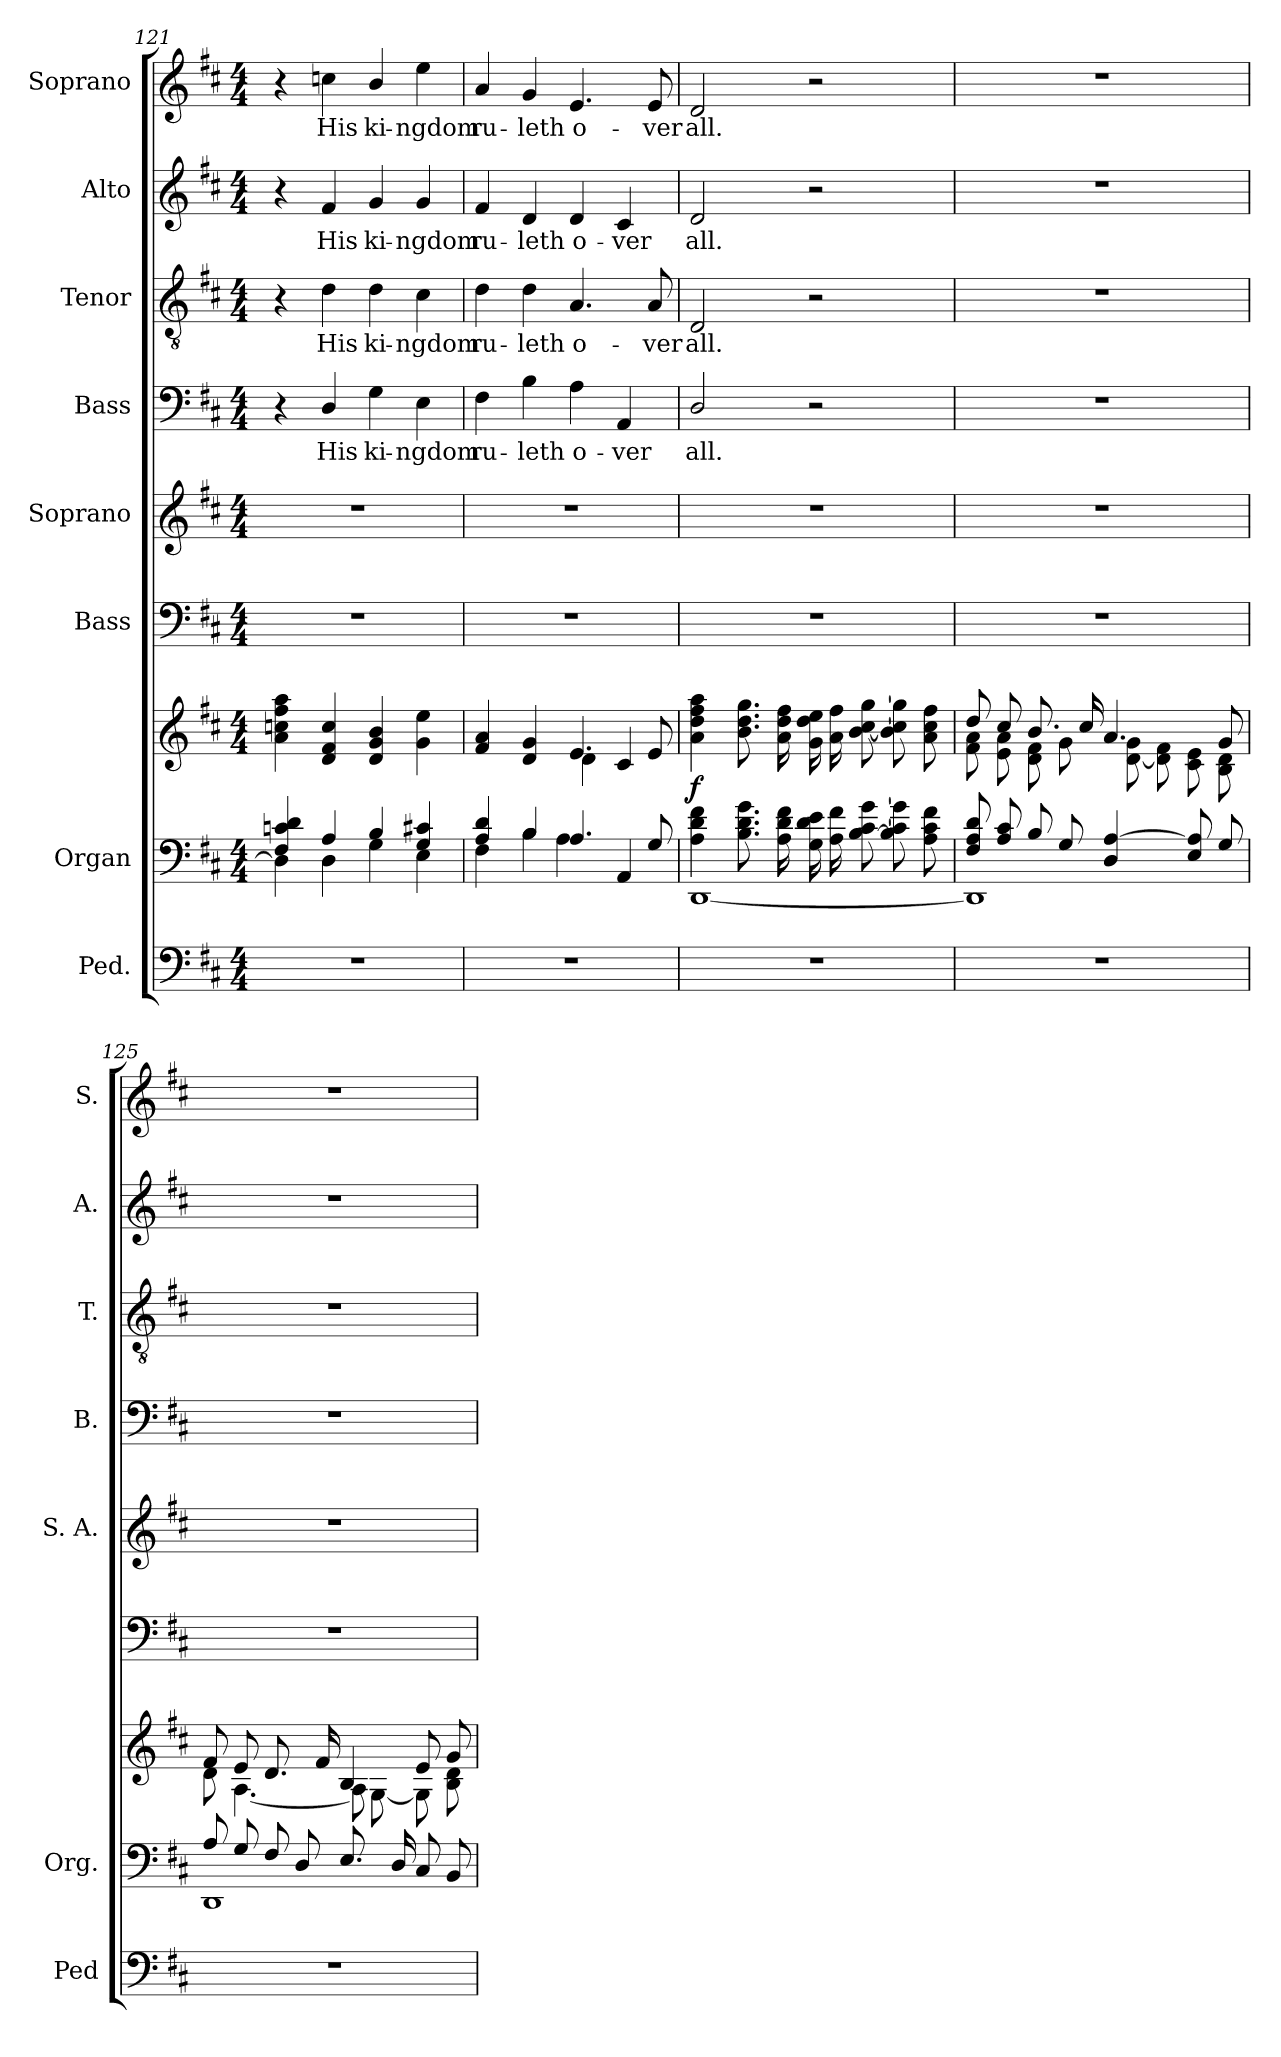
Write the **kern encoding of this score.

**kern	**kern	**kern	**dynam	**kern	**kern	**kern	**text	**kern	**text	**kern	**text	**kern	**text
*part8	*part7	*part7	*part7	*part6	*part5	*part4	*part4	*part3	*part3	*part2	*part2	*part1	*part1
*staff9	*staff8	*staff7	*staff7/8	*staff6	*staff5	*staff4	*staff4	*staff3	*staff3	*staff2	*staff2	*staff1	*staff1
*I"Ped.	*I"Organ	*	*	*I"Bass	*I"Soprano	*I"Bass	*	*I"Tenor	*	*I"Alto	*	*I"Soprano	*
*I'Ped	*I'Org.	*	*	*	*I'S. A.	*I'B.	*	*I'T.	*	*I'A.	*	*I'S.	*
*clefF4	*clefF4	*clefG2	*	*clefF4	*clefG2	*clefF4	*	*clefGv2	*	*clefG2	*	*clefG2	*
*	*	*	*	*	*	*	*	*ITrd7c12	*	*	*	*	*
*k[f#c#]	*k[f#c#]	*k[f#c#]	*	*k[f#c#]	*k[f#c#]	*k[f#c#]	*	*k[f#c#]	*	*k[f#c#]	*	*k[f#c#]	*
*D:	*D:	*D:	*	*D:	*D:	*D:	*	*D:	*	*D:	*	*D:	*
*M4/4	*M4/4	*M4/4	*	*M4/4	*M4/4	*M4/4	*	*M4/4	*	*M4/4	*	*M4/4	*
=121	=121	=121	=121	=121	=121	=121	=121	=121	=121	=121	=121	=121	=121
*	*^	*	*	*	*	*	*	*	*	*	*	*	*
1r	4F#i/ 4cni 4di	4Di\]	4ai\ 4ccni 4ff#i 4aai	.	1r	1r	4r	.	4r	.	4r	.	4r	.
!	!	!	!	!	!	!	!	!LO:LY:b:color=#000000	!	!	!	!	!	!
!	!	!	!	!	!	!	!	!	!	!LO:LY:b:color=#000000	!	!	!	!
!	!	!	!	!	!	!	!	!	!	!	!	!LO:LY:b:color=#000000	!	!
!	!	!	!	!	!	!	!	!	!	!	!	!	!	!LO:LY:b:color=#000000
.	4Ai/	4Di\	4di/ 4f#i 4cci	.	.	.	4Di/	His	4Di\	His	4f#i/	His	4ccni\	His
!	!	!	!	!	!	!	!	!LO:LY:b:color=#000000	!	!	!	!	!	!
!	!	!	!	!	!	!	!	!	!	!LO:LY:b:color=#000000	!	!	!	!
!	!	!	!	!	!	!	!	!	!	!	!	!LO:LY:b:color=#000000	!	!
!	!	!	!	!	!	!	!	!	!	!	!	!	!	!LO:LY:b:color=#000000
.	4Bi/	4Gi\	4di/ 4gi 4bi	.	.	.	4Gi\	ki-	4Di\	ki-	4gi/	ki-	4bi/	ki-
!	!	!	!	!	!	!	!	!LO:LY:b:color=#000000	!	!	!	!	!	!
!	!	!	!	!	!	!	!	!	!	!LO:LY:b:color=#000000	!	!	!	!
!	!	!	!	!	!	!	!	!	!	!	!	!LO:LY:b:color=#000000	!	!
!	!	!	!	!	!	!	!	!	!	!	!	!	!	!LO:LY:b:color=#000000
.	4Gi/ 4c#Xi	4Ei\	4gi\ 4eei	.	.	.	4Ei\	-ngdom	4C#i\	-ngdom	4gi/	-ngdom	4eei\	-ngdom
!!LO:LB:g=z
=122	=122	=122	=122	=122	=122	=122	=122	=122	=122	=122	=122	=122	=122	=122
*	*	*	*^	*	*	*	*	*	*	*	*	*	*	*
!	!	!	!	!	!	!	!	!	!LO:LY:b:color=#000000	!	!	!	!	!	!
!	!	!	!	!	!	!	!	!	!	!	!LO:LY:b:color=#000000	!	!	!	!
!	!	!	!	!	!	!	!	!	!	!	!	!	!LO:LY:b:color=#000000	!	!
!	!	!	!	!	!	!	!	!	!	!	!	!	!	!	!LO:LY:b:color=#000000
1r	4Ai/ 4di	4F#i\	4f#i/ 4ai	2ryy	.	1r	1r	4F#i\	ru-	4Di\	ru-	4f#i/	ru-	4ai/	ru-
!	!	!	!	!	!	!	!	!	!LO:LY:b:color=#000000	!	!	!	!	!	!
!	!	!	!	!	!	!	!	!	!	!	!LO:LY:b:color=#000000	!	!	!	!
!	!	!	!	!	!	!	!	!	!	!	!	!	!LO:LY:b:color=#000000	!	!
!	!	!	!	!	!	!	!	!	!	!	!	!	!	!	!LO:LY:b:color=#000000
.	4Bi/	4Bi\	4di/ 4gi	.	.	.	.	4Bi\	-leth	4Di\	-leth	4di/	-leth	4gi/	-leth
!	!	!	!	!	!	!	!	!	!LO:LY:b:color=#000000	!	!	!	!	!	!
!	!	!	!	!	!	!	!	!	!	!	!LO:LY:b:color=#000000	!	!	!	!
!	!	!	!	!	!	!	!	!	!	!	!	!	!LO:LY:b:color=#000000	!	!
!	!	!	!	!	!	!	!	!	!	!	!	!	!	!	!LO:LY:b:color=#000000
.	4.Ai/	4Ai\	4.ei/	4di\	.	.	.	4Ai\	o-	4.AAi/	o-	4di/	o-	4.ei/	o-
!	!	!	!	!	!	!	!	!	!LO:LY:b:color=#000000	!	!	!	!	!	!
!	!	!	!	!	!	!	!	!	!	!	!	!	!LO:LY:b:color=#000000	!	!
.	.	4AAi/	.	4c#i/	.	.	.	4AAi/	-ver	.	.	4c#i/	-ver	.	.
!	!	!	!	!	!	!	!	!	!	!	!LO:LY:b:color=#000000	!	!	!	!
!	!	!	!	!	!	!	!	!	!	!	!	!	!	!	!LO:LY:b:color=#000000
.	8Gi/	.	8ei/	.	.	.	.	.	.	8AAi/	-ver	.	.	8ei/	-ver
*	*	*	*v	*v	*	*	*	*	*	*	*	*	*	*	*
=123	=123	=123	=123	=123	=123	=123	=123	=123	=123	=123	=123	=123	=123	=123
!	!	!	!	!	!	!	!	!LO:LY:b:color=#000000	!	!	!	!	!	!
!	!	!	!	!	!	!	!	!	!	!LO:LY:b:color=#000000	!	!	!	!
!	!	!	!	!	!	!	!	!	!	!	!	!LO:LY:b:color=#000000	!	!
!	!	!	!	!	!	!	!	!	!	!	!	!	!	!LO:LY:b:color=#000000
1r	4Ai\ 4di 4f#i	[1DDi	4ai\ 4ddi 4ff#i 4aai	f	1r	1r	2Di/	all.	2DDi/	all.	2di/	all.	2di/	all.
.	8.Bi\ 8.di 8.gi	.	8.bi\ 8.ddi 8.ggi	.	.	.	.	.	.	.	.	.	.	.
.	16Ai\ 16di 16f#i	.	16ai\ 16ddi 16ff#i	.	.	.	.	.	.	.	.	.	.	.
.	16Gi\ 16di 16ei	.	16gi\ 16ddi 16eei	.	.	.	2r	.	2r	.	2r	.	2r	.
.	16Ai\ 16f#i	.	16ai\ 16ff#i	.	.	.	.	.	.	.	.	.	.	.
.	[8Bi\ [8c#i [8gi	.	[8bi\ [8cc#i [8ggi	.	.	.	.	.	.	.	.	.	.	.
.	8Bi\] 8c#i] 8gi]	.	8bi\] 8cc#i] 8ggi]	.	.	.	.	.	.	.	.	.	.	.
.	8Ai\ 8c#i 8f#i	.	8ai\ 8cc#i 8ff#i	.	.	.	.	.	.	.	.	.	.	.
=124	=124	=124	=124	=124	=124	=124	=124	=124	=124	=124	=124	=124	=124	=124
*	*	*	*^	*	*	*	*	*	*	*	*	*	*	*
1r	8F#i/ 8Ai 8di	1DDi]	8ddi/	8f#i\ 8ai	.	1r	1r	1r	.	1r	.	1r	.	1r	.
.	8Ai/ 8c#i	.	8cc#i/	8ei\ 8ai	.	.	.	.	.	.	.	.	.	.	.
.	8Bi/	.	8.bi/	8di\ 8f#i	.	.	.	.	.	.	.	.	.	.	.
.	8Gi/	.	.	8gi\	.	.	.	.	.	.	.	.	.	.	.
.	.	.	16cc#i/	.	.	.	.	.	.	.	.	.	.	.	.
.	4Di/ [4Ai	.	4.ai/	[8di\ 8gi	.	.	.	.	.	.	.	.	.	.	.
.	.	.	.	8di\] 8f#i	.	.	.	.	.	.	.	.	.	.	.
.	8Ei/ 8Ai]	.	.	8c#i\ 8ei	.	.	.	.	.	.	.	.	.	.	.
.	8Gi/	.	8gi/	8Bi\ 8di	.	.	.	.	.	.	.	.	.	.	.
=125	=125	=125	=125	=125	=125	=125	=125	=125	=125	=125	=125	=125	=125	=125	=125
1r	8Ai/	1DDi	8f#i/	8di\	.	1r	1r	1r	.	1r	.	1r	.	1r	.
.	8Gi/	.	8ei/	[4.Ai\	.	.	.	.	.	.	.	.	.	.	.
.	8F#i/	.	8.di/	.	.	.	.	.	.	.	.	.	.	.	.
.	8Di/	.	.	.	.	.	.	.	.	.	.	.	.	.	.
.	.	.	16f#i/	.	.	.	.	.	.	.	.	.	.	.	.
.	8.Ei/	.	4Bi/	8Ai\]	.	.	.	.	.	.	.	.	.	.	.
.	.	.	.	[8Gi\	.	.	.	.	.	.	.	.	.	.	.
.	16Di/	.	.	.	.	.	.	.	.	.	.	.	.	.	.
.	8C#i/	.	8ei/	8Gi\]	.	.	.	.	.	.	.	.	.	.	.
.	8BBi/	.	8gi/	8Bi\ 8di	.	.	.	.	.	.	.	.	.	.	.
*	*v	*v	*	*	*	*	*	*	*	*	*	*	*	*	*
*	*	*v	*v	*	*	*	*	*	*	*	*	*	*	*
=	=	=	=	=	=	=	=	=	=	=	=	=	=
*-	*-	*-	*-	*-	*-	*-	*-	*-	*-	*-	*-	*-	*-
